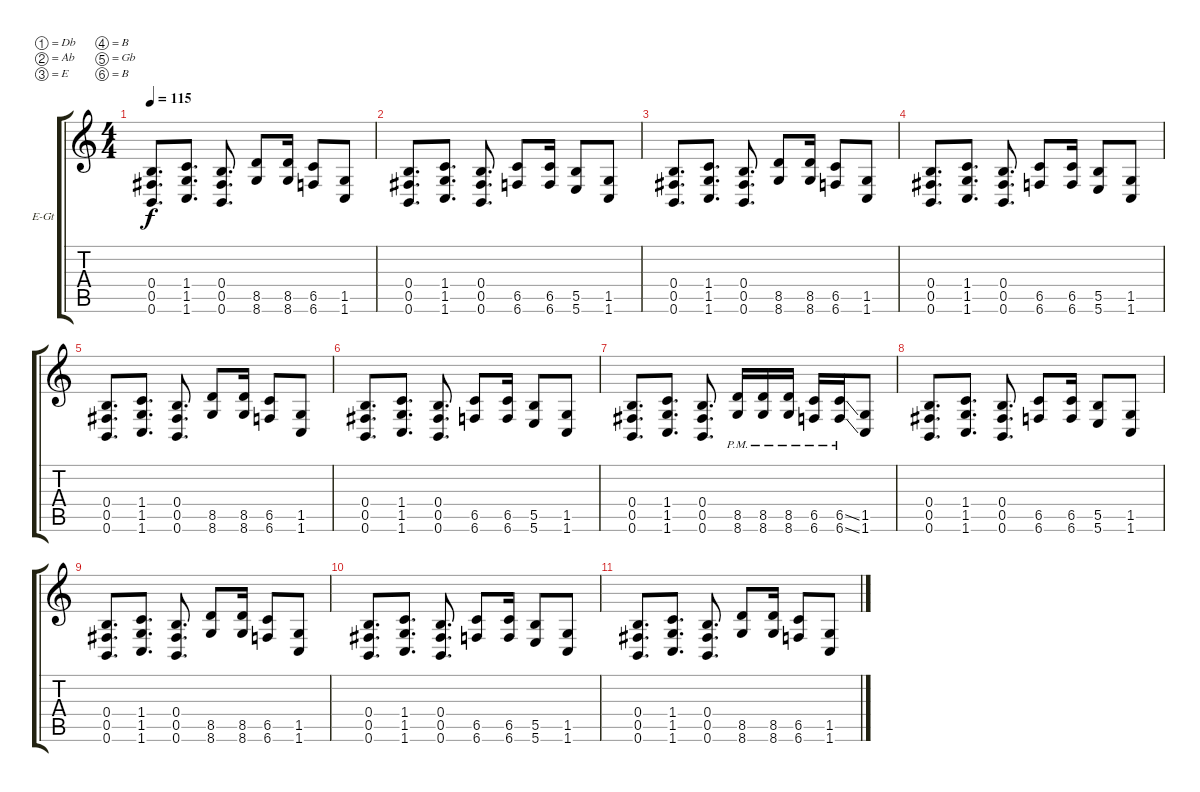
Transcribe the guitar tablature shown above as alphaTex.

\bracketExtendMode groupsimilarinstruments
\firstSystemTrackNameOrientation horizontal
\otherSystemsTrackNameOrientation horizontal
\track ("Mick Thomson (Guitar Lead)" "E-Gt") {instrument distortionguitar}
\staff {score tabs}
\tuning (Db4 Ab3 E3 B2 Gb2 B1)
\ts (4 4)
\tempo 115
\clef g2
\ks c
(0.4 0.5 0.6).8{d dy f} (1.4 1.5 1.6).8{d} (0.4 0.5 0.6).8{d} (8.5 8.6).8 (8.5 8.6).16 (6.5 6.6).8 (1.5 1.6).8 |
(0.4 0.5 0.6).8{d} (1.4 1.5 1.6).8{d} (0.4 0.5 0.6).8{d} (6.5 6.6).8 (6.5 6.6).16 (5.5 5.6).8 (1.5 1.6).8 |
(0.4 0.5 0.6).8{d} (1.4 1.5 1.6).8{d} (0.4 0.5 0.6).8{d} (8.5 8.6).8 (8.5 8.6).16 (6.5 6.6).8 (1.5 1.6).8 |
(0.4 0.5 0.6).8{d} (1.4 1.5 1.6).8{d} (0.4 0.5 0.6).8{d} (6.5 6.6).8 (6.5 6.6).16 (5.5 5.6).8 (1.5 1.6).8 |
(0.4 0.5 0.6).8{d} (1.4 1.5 1.6).8{d} (0.4 0.5 0.6).8{d} (8.5 8.6).8 (8.5 8.6).16 (6.5 6.6).8 (1.5 1.6).8 |
(0.4 0.5 0.6).8{d} (1.4 1.5 1.6).8{d} (0.4 0.5 0.6).8{d} (6.5 6.6).8 (6.5 6.6).16 (5.5 5.6).8 (1.5 1.6).8 |
(0.4 0.5 0.6).8{d} (1.4 1.5 1.6).8{d} (0.4 0.5 0.6).8{d} (8.5{pm} 8.6{pm}).16 (8.5{pm} 8.6{pm}).16 (8.5{pm} 8.6{pm}).16 (6.5{pm} 6.6{pm}).16 (6.5{ss pm} 6.6{ss pm}).16 (1.5 1.6).8 |
(0.4 0.5 0.6).8{d} (1.4 1.5 1.6).8{d} (0.4 0.5 0.6).8{d} (6.5 6.6).8 (6.5 6.6).16 (5.5 5.6).8 (1.5 1.6).8 |
(0.4 0.5 0.6).8{d} (1.4 1.5 1.6).8{d} (0.4 0.5 0.6).8{d} (8.5 8.6).8 (8.5 8.6).16 (6.5 6.6).8 (1.5 1.6).8 |
(0.4 0.5 0.6).8{d} (1.4 1.5 1.6).8{d} (0.4 0.5 0.6).8{d} (6.5 6.6).8 (6.5 6.6).16 (5.5 5.6).8 (1.5 1.6).8 |
(0.4 0.5 0.6).8{d} (1.4 1.5 1.6).8{d} (0.4 0.5 0.6).8{d} (8.5 8.6).8 (8.5 8.6).16 (6.5 6.6).8 (1.5 1.6).8
